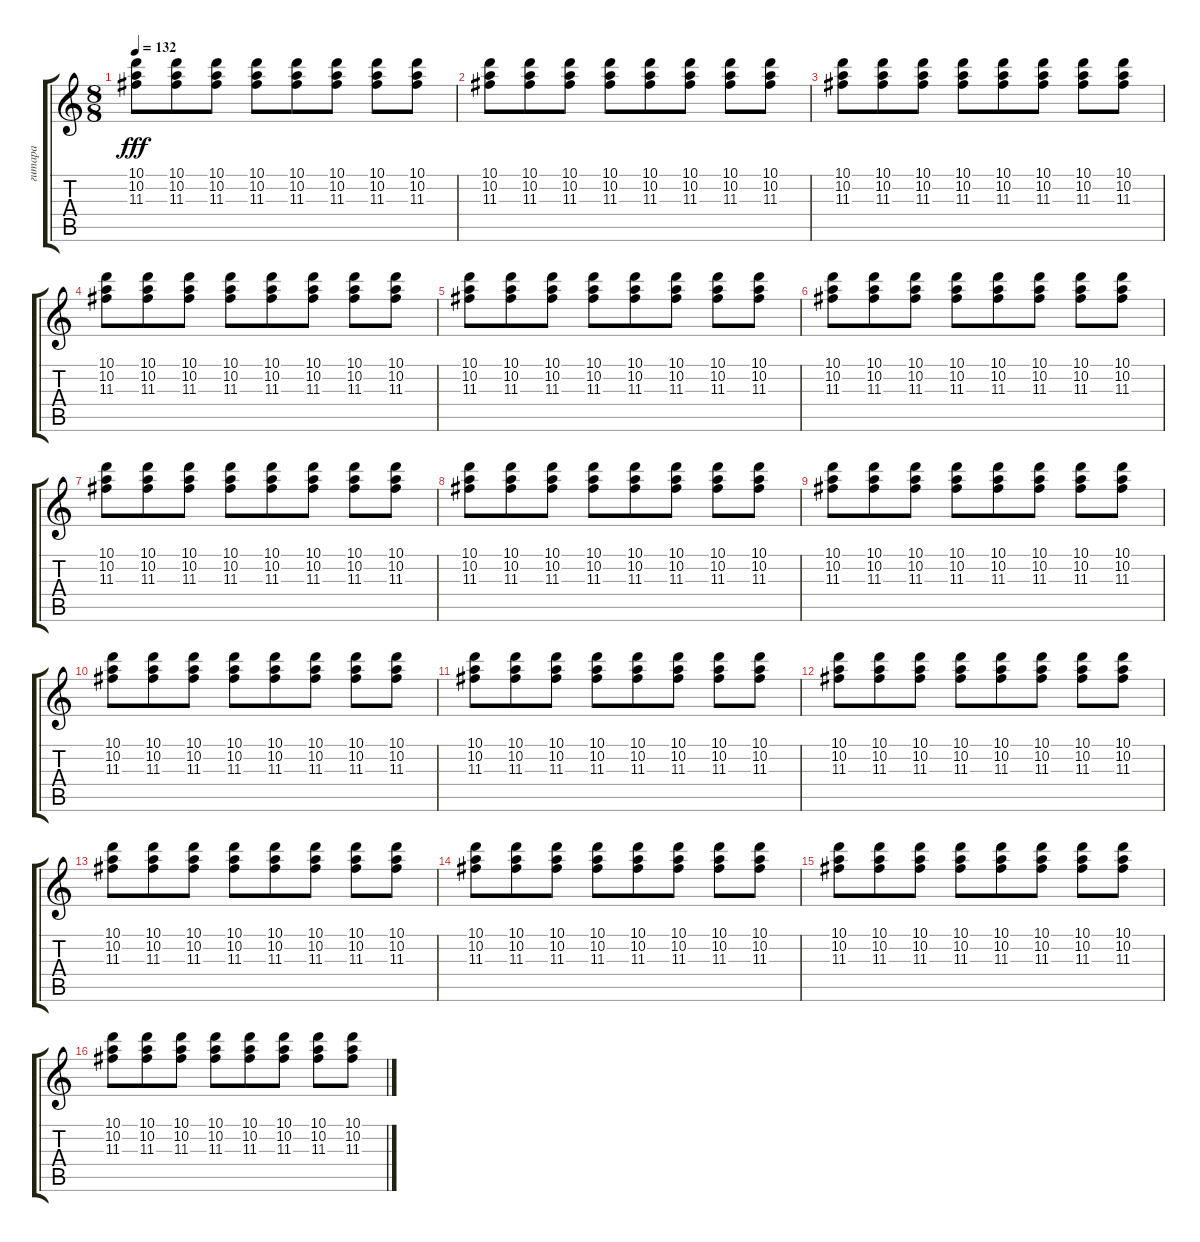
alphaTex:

\track ("гитара" "гитара") {instrument acousticguitarsteel}
\staff {score tabs}
\tuning (E4 B3 G3 D3 A2 E2) {hide}
\ts (8 8)
\tempo 132
\clef g2
\ks c
(10.1 10.2 11.3).8{dy fff} (10.1 10.2 11.3).8 (10.1 10.2 11.3).8 (10.1 10.2 11.3).8 (10.1 10.2 11.3).8 (10.1 10.2 11.3).8 (10.1 10.2 11.3).8 (10.1 10.2 11.3).8 |
(10.1 10.2 11.3).8 (10.1 10.2 11.3).8 (10.1 10.2 11.3).8 (10.1 10.2 11.3).8 (10.1 10.2 11.3).8 (10.1 10.2 11.3).8 (10.1 10.2 11.3).8 (10.1 10.2 11.3).8 |
(10.1 10.2 11.3).8 (10.1 10.2 11.3).8 (10.1 10.2 11.3).8 (10.1 10.2 11.3).8 (10.1 10.2 11.3).8 (10.1 10.2 11.3).8 (10.1 10.2 11.3).8 (10.1 10.2 11.3).8 |
(10.1 10.2 11.3).8 (10.1 10.2 11.3).8 (10.1 10.2 11.3).8 (10.1 10.2 11.3).8 (10.1 10.2 11.3).8 (10.1 10.2 11.3).8 (10.1 10.2 11.3).8 (10.1 10.2 11.3).8 |
(10.1 10.2 11.3).8 (10.1 10.2 11.3).8 (10.1 10.2 11.3).8 (10.1 10.2 11.3).8 (10.1 10.2 11.3).8 (10.1 10.2 11.3).8 (10.1 10.2 11.3).8 (10.1 10.2 11.3).8 |
(10.1 10.2 11.3).8 (10.1 10.2 11.3).8 (10.1 10.2 11.3).8 (10.1 10.2 11.3).8 (10.1 10.2 11.3).8 (10.1 10.2 11.3).8 (10.1 10.2 11.3).8 (10.1 10.2 11.3).8 |
(10.1 10.2 11.3).8 (10.1 10.2 11.3).8 (10.1 10.2 11.3).8 (10.1 10.2 11.3).8 (10.1 10.2 11.3).8 (10.1 10.2 11.3).8 (10.1 10.2 11.3).8 (10.1 10.2 11.3).8 |
(10.1 10.2 11.3).8 (10.1 10.2 11.3).8 (10.1 10.2 11.3).8 (10.1 10.2 11.3).8 (10.1 10.2 11.3).8 (10.1 10.2 11.3).8 (10.1 10.2 11.3).8 (10.1 10.2 11.3).8 |
(10.1 10.2 11.3).8 (10.1 10.2 11.3).8 (10.1 10.2 11.3).8 (10.1 10.2 11.3).8 (10.1 10.2 11.3).8 (10.1 10.2 11.3).8 (10.1 10.2 11.3).8 (10.1 10.2 11.3).8 |
(10.1 10.2 11.3).8 (10.1 10.2 11.3).8 (10.1 10.2 11.3).8 (10.1 10.2 11.3).8 (10.1 10.2 11.3).8 (10.1 10.2 11.3).8 (10.1 10.2 11.3).8 (10.1 10.2 11.3).8 |
(10.1 10.2 11.3).8 (10.1 10.2 11.3).8 (10.1 10.2 11.3).8 (10.1 10.2 11.3).8 (10.1 10.2 11.3).8 (10.1 10.2 11.3).8 (10.1 10.2 11.3).8 (10.1 10.2 11.3).8 |
(10.1 10.2 11.3).8 (10.1 10.2 11.3).8 (10.1 10.2 11.3).8 (10.1 10.2 11.3).8 (10.1 10.2 11.3).8 (10.1 10.2 11.3).8 (10.1 10.2 11.3).8 (10.1 10.2 11.3).8 |
(10.1 10.2 11.3).8 (10.1 10.2 11.3).8 (10.1 10.2 11.3).8 (10.1 10.2 11.3).8 (10.1 10.2 11.3).8 (10.1 10.2 11.3).8 (10.1 10.2 11.3).8 (10.1 10.2 11.3).8 |
(10.1 10.2 11.3).8 (10.1 10.2 11.3).8 (10.1 10.2 11.3).8 (10.1 10.2 11.3).8 (10.1 10.2 11.3).8 (10.1 10.2 11.3).8 (10.1 10.2 11.3).8 (10.1 10.2 11.3).8 |
(10.1 10.2 11.3).8 (10.1 10.2 11.3).8 (10.1 10.2 11.3).8 (10.1 10.2 11.3).8 (10.1 10.2 11.3).8 (10.1 10.2 11.3).8 (10.1 10.2 11.3).8 (10.1 10.2 11.3).8 |
(10.1 10.2 11.3).8 (10.1 10.2 11.3).8 (10.1 10.2 11.3).8 (10.1 10.2 11.3).8 (10.1 10.2 11.3).8 (10.1 10.2 11.3).8 (10.1 10.2 11.3).8 (10.1 10.2 11.3).8
